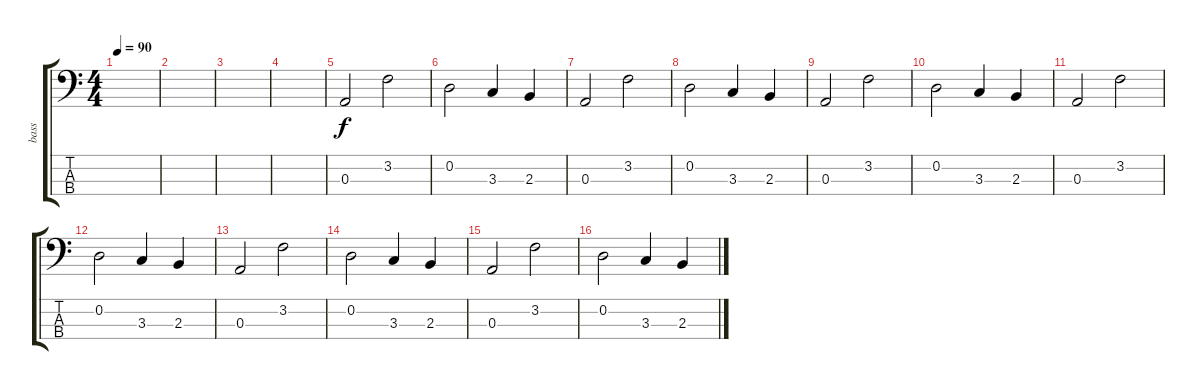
\track ("bass" "bass") {instrument electricbasspick}
\staff {score tabs}
\tuning (G2 D2 A1 E1) {hide}
\ts (4 4)
\tempo 90
\clef f4
\ks c
|
|
|
|
0.3.2 3.2.2 |
0.2.2 3.3.4 2.3.4 |
0.3.2 3.2.2 |
0.2.2 3.3.4 2.3.4 |
0.3.2 3.2.2 |
0.2.2 3.3.4 2.3.4 |
0.3.2 3.2.2 |
0.2.2 3.3.4 2.3.4 |
0.3.2 3.2.2 |
0.2.2 3.3.4 2.3.4 |
0.3.2 3.2.2 |
0.2.2 3.3.4 2.3.4
